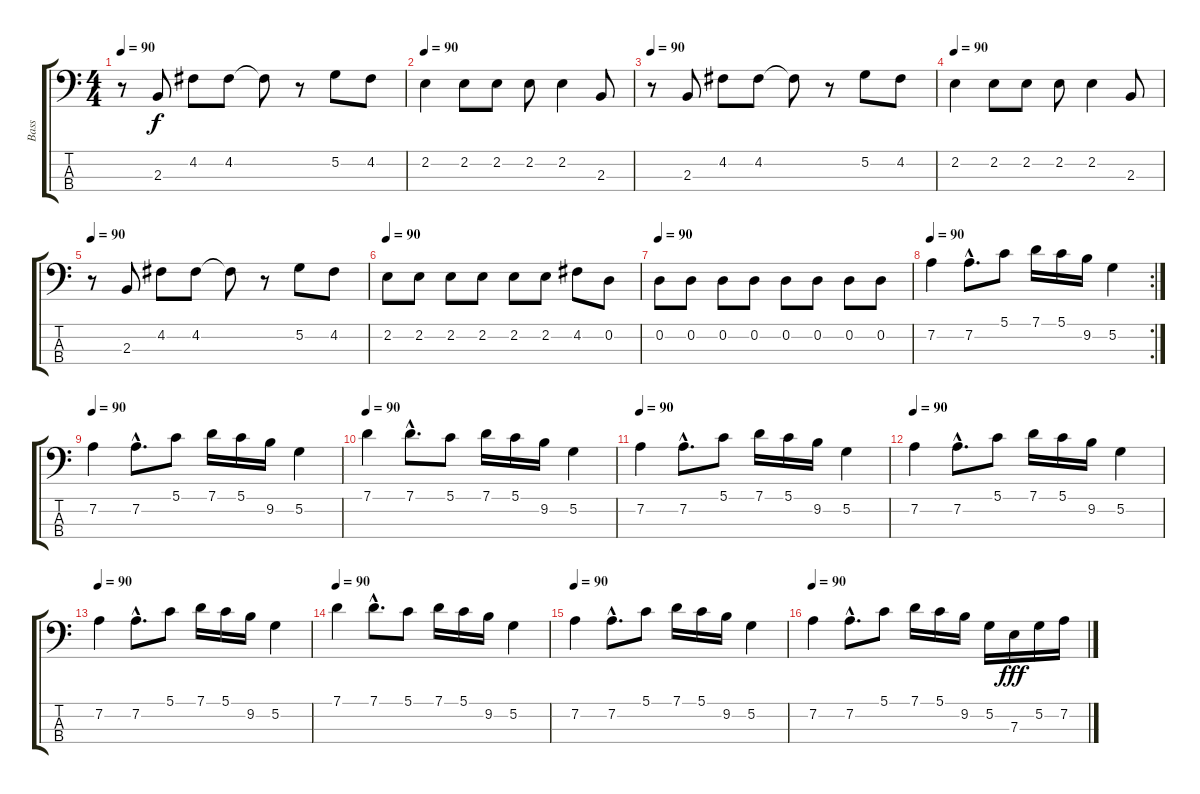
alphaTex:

\track ("Bass" "Bass") {instrument fretlessbass}
\staff {score tabs}
\tuning (G2 D2 A1 E1) {hide}
\ts (4 4)
\tempo 90
\clef f4
\ks c
r.8{dy f} 2.3.8{volume 10 instrument electricbassfinger} 4.2.8 4.2.8 4.2{t}.8 r.8 5.2.8 4.2.8 |
\tempo 90
2.2.4{volume 10 instrument electricbassfinger} 2.2.8 2.2.8 2.2.8 2.2.4 2.3.8 |
\tempo 90
r.8 2.3.8{volume 10 instrument electricbassfinger} 4.2.8 4.2.8 4.2{t}.8 r.8 5.2.8 4.2.8 |
\tempo 90
2.2.4{volume 10 instrument electricbassfinger} 2.2.8 2.2.8 2.2.8 2.2.4 2.3.8 |
\tempo 90
r.8 2.3.8{volume 10 instrument electricbassfinger} 4.2.8 4.2.8 4.2{t}.8 r.8 5.2.8 4.2.8 |
\tempo 90
2.2.8 2.2.8 2.2.8 2.2.8 2.2.8 2.2.8 4.2.8 0.2.8 |
\tempo 90
0.2.8{volume 10} 0.2.8 0.2.8 0.2.8 0.2.8 0.2.8 0.2.8 0.2.8 |
\rc 2
\tempo 90
7.2.4{instrument electricbassfinger} 7.2{hac}.8{d} 5.1.8 7.1.16 5.1.16 9.2.16 5.2.4 |
\tempo 90
7.2.4{instrument electricbassfinger} 7.2{hac}.8{d} 5.1.8 7.1.16 5.1.16 9.2.16 5.2.4 |
\tempo 90
7.1.4{instrument electricbassfinger} 7.1{hac}.8{d} 5.1.8 7.1.16 5.1.16 9.2.16 5.2.4 |
\tempo 90
7.2.4{instrument electricbassfinger} 7.2{hac}.8{d} 5.1.8 7.1.16 5.1.16 9.2.16 5.2.4 |
\tempo 90
7.2.4{instrument electricbassfinger} 7.2{hac}.8{d} 5.1.8 7.1.16 5.1.16 9.2.16 5.2.4 |
\tempo 90
7.2.4{instrument electricbassfinger} 7.2{hac}.8{d} 5.1.8 7.1.16 5.1.16 9.2.16 5.2.4 |
\tempo 90
7.1.4{instrument electricbassfinger} 7.1{hac}.8{d} 5.1.8 7.1.16 5.1.16 9.2.16 5.2.4 |
\tempo 90
7.2.4{instrument electricbassfinger} 7.2{hac}.8{d} 5.1.8 7.1.16 5.1.16 9.2.16 5.2.4 |
\tempo 90
7.2.4{instrument electricbassfinger} 7.2{hac}.8{d} 5.1.8 7.1.16 5.1.16 9.2.16 5.2.16 7.3.16{dy fff} 5.2.16 7.2.16
